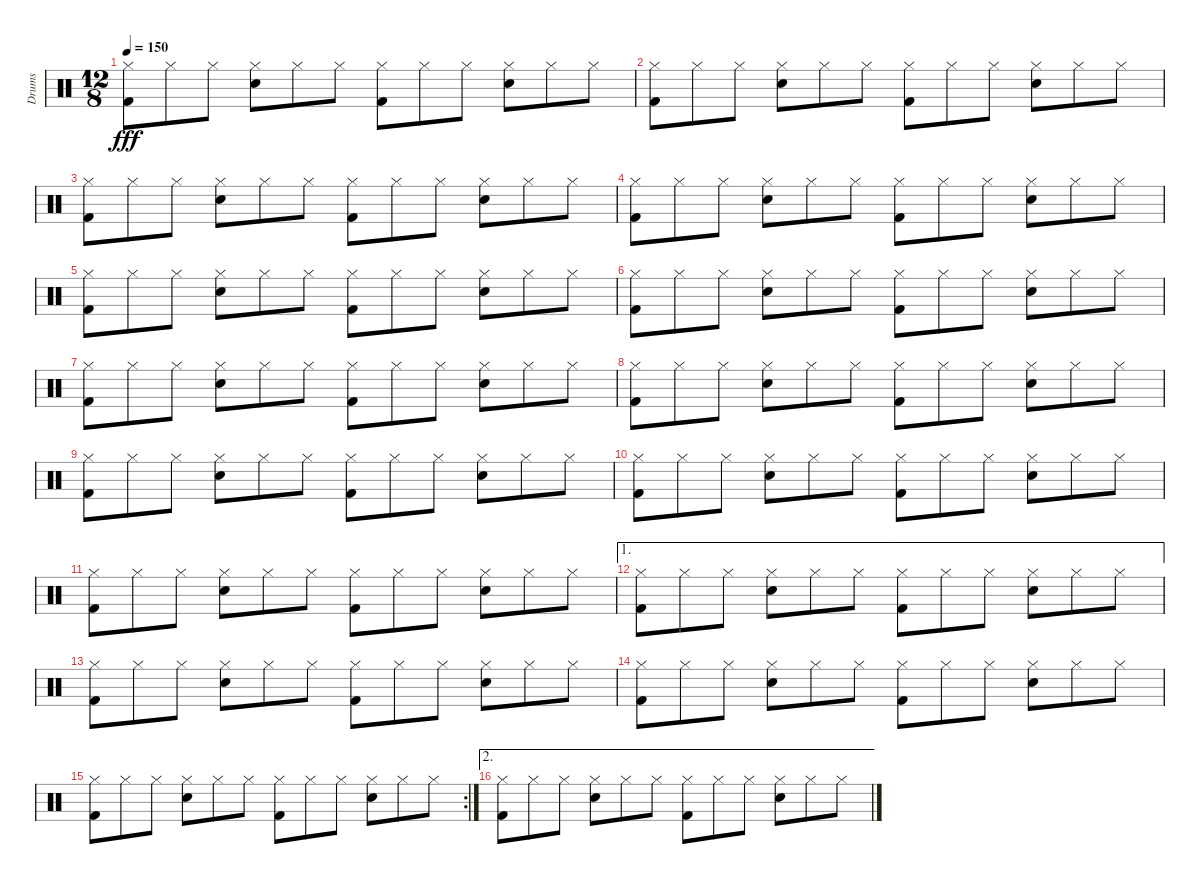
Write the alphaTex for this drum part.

\track ("Drums" "Drums") {instrument percussion}
\staff {score}
\articulation defaults
\ts (12 8)
\tempo 150
\clef neutral
\ks c
("Hi-Hat (closed)" "Kick (hit) 2").8{dy fff} "Hi-Hat (closed)".8 "Hi-Hat (closed)".8 ("Hi-Hat (closed)" "Electric Snare (hit)").8 "Hi-Hat (closed)".8 "Hi-Hat (closed)".8 ("Hi-Hat (closed)" "Kick (hit) 2").8 "Hi-Hat (closed)".8 "Hi-Hat (closed)".8 ("Hi-Hat (closed)" "Electric Snare (hit)").8 "Hi-Hat (closed)".8 "Hi-Hat (closed)".8 |
("Hi-Hat (closed)" "Kick (hit) 2").8 "Hi-Hat (closed)".8 "Hi-Hat (closed)".8 ("Hi-Hat (closed)" "Electric Snare (hit)").8 "Hi-Hat (closed)".8 "Hi-Hat (closed)".8 ("Hi-Hat (closed)" "Kick (hit) 2").8 "Hi-Hat (closed)".8 "Hi-Hat (closed)".8 ("Hi-Hat (closed)" "Electric Snare (hit)").8 "Hi-Hat (closed)".8 "Hi-Hat (closed)".8 |
("Hi-Hat (closed)" "Kick (hit) 2").8 "Hi-Hat (closed)".8 "Hi-Hat (closed)".8 ("Hi-Hat (closed)" "Electric Snare (hit)").8 "Hi-Hat (closed)".8 "Hi-Hat (closed)".8 ("Hi-Hat (closed)" "Kick (hit) 2").8 "Hi-Hat (closed)".8 "Hi-Hat (closed)".8 ("Hi-Hat (closed)" "Electric Snare (hit)").8 "Hi-Hat (closed)".8 "Hi-Hat (closed)".8 |
("Hi-Hat (closed)" "Kick (hit) 2").8 "Hi-Hat (closed)".8 "Hi-Hat (closed)".8 ("Hi-Hat (closed)" "Electric Snare (hit)").8 "Hi-Hat (closed)".8 "Hi-Hat (closed)".8 ("Hi-Hat (closed)" "Kick (hit) 2").8 "Hi-Hat (closed)".8 "Hi-Hat (closed)".8 ("Hi-Hat (closed)" "Electric Snare (hit)").8 "Hi-Hat (closed)".8 "Hi-Hat (closed)".8 |
("Hi-Hat (closed)" "Kick (hit) 2").8 "Hi-Hat (closed)".8 "Hi-Hat (closed)".8 ("Hi-Hat (closed)" "Electric Snare (hit)").8 "Hi-Hat (closed)".8 "Hi-Hat (closed)".8 ("Hi-Hat (closed)" "Kick (hit) 2").8 "Hi-Hat (closed)".8 "Hi-Hat (closed)".8 ("Hi-Hat (closed)" "Electric Snare (hit)").8 "Hi-Hat (closed)".8 "Hi-Hat (closed)".8 |
("Hi-Hat (closed)" "Kick (hit) 2").8 "Hi-Hat (closed)".8 "Hi-Hat (closed)".8 ("Hi-Hat (closed)" "Electric Snare (hit)").8 "Hi-Hat (closed)".8 "Hi-Hat (closed)".8 ("Hi-Hat (closed)" "Kick (hit) 2").8 "Hi-Hat (closed)".8 "Hi-Hat (closed)".8 ("Hi-Hat (closed)" "Electric Snare (hit)").8 "Hi-Hat (closed)".8 "Hi-Hat (closed)".8 |
("Hi-Hat (closed)" "Kick (hit) 2").8 "Hi-Hat (closed)".8 "Hi-Hat (closed)".8 ("Hi-Hat (closed)" "Electric Snare (hit)").8 "Hi-Hat (closed)".8 "Hi-Hat (closed)".8 ("Hi-Hat (closed)" "Kick (hit) 2").8 "Hi-Hat (closed)".8 "Hi-Hat (closed)".8 ("Hi-Hat (closed)" "Electric Snare (hit)").8 "Hi-Hat (closed)".8 "Hi-Hat (closed)".8 |
("Hi-Hat (closed)" "Kick (hit) 2").8 "Hi-Hat (closed)".8 "Hi-Hat (closed)".8 ("Hi-Hat (closed)" "Electric Snare (hit)").8 "Hi-Hat (closed)".8 "Hi-Hat (closed)".8 ("Hi-Hat (closed)" "Kick (hit) 2").8 "Hi-Hat (closed)".8 "Hi-Hat (closed)".8 ("Hi-Hat (closed)" "Electric Snare (hit)").8 "Hi-Hat (closed)".8 "Hi-Hat (closed)".8 |
("Hi-Hat (closed)" "Kick (hit) 2").8 "Hi-Hat (closed)".8 "Hi-Hat (closed)".8 ("Hi-Hat (closed)" "Electric Snare (hit)").8 "Hi-Hat (closed)".8 "Hi-Hat (closed)".8 ("Hi-Hat (closed)" "Kick (hit) 2").8 "Hi-Hat (closed)".8 "Hi-Hat (closed)".8 ("Hi-Hat (closed)" "Electric Snare (hit)").8 "Hi-Hat (closed)".8 "Hi-Hat (closed)".8 |
("Hi-Hat (closed)" "Kick (hit) 2").8 "Hi-Hat (closed)".8 "Hi-Hat (closed)".8 ("Hi-Hat (closed)" "Electric Snare (hit)").8 "Hi-Hat (closed)".8 "Hi-Hat (closed)".8 ("Hi-Hat (closed)" "Kick (hit) 2").8 "Hi-Hat (closed)".8 "Hi-Hat (closed)".8 ("Hi-Hat (closed)" "Electric Snare (hit)").8 "Hi-Hat (closed)".8 "Hi-Hat (closed)".8 |
("Hi-Hat (closed)" "Kick (hit) 2").8 "Hi-Hat (closed)".8 "Hi-Hat (closed)".8 ("Hi-Hat (closed)" "Electric Snare (hit)").8 "Hi-Hat (closed)".8 "Hi-Hat (closed)".8 ("Hi-Hat (closed)" "Kick (hit) 2").8 "Hi-Hat (closed)".8 "Hi-Hat (closed)".8 ("Hi-Hat (closed)" "Electric Snare (hit)").8 "Hi-Hat (closed)".8 "Hi-Hat (closed)".8 |
\ae 1
("Hi-Hat (closed)" "Kick (hit) 2").8 "Hi-Hat (closed)".8 "Hi-Hat (closed)".8 ("Hi-Hat (closed)" "Electric Snare (hit)").8 "Hi-Hat (closed)".8 "Hi-Hat (closed)".8 ("Hi-Hat (closed)" "Kick (hit) 2").8 "Hi-Hat (closed)".8 "Hi-Hat (closed)".8 ("Hi-Hat (closed)" "Electric Snare (hit)").8 "Hi-Hat (closed)".8 "Hi-Hat (closed)".8 |
("Hi-Hat (closed)" "Kick (hit) 2").8 "Hi-Hat (closed)".8 "Hi-Hat (closed)".8 ("Hi-Hat (closed)" "Electric Snare (hit)").8 "Hi-Hat (closed)".8 "Hi-Hat (closed)".8 ("Hi-Hat (closed)" "Kick (hit) 2").8 "Hi-Hat (closed)".8 "Hi-Hat (closed)".8 ("Hi-Hat (closed)" "Electric Snare (hit)").8 "Hi-Hat (closed)".8 "Hi-Hat (closed)".8 |
("Hi-Hat (closed)" "Kick (hit) 2").8 "Hi-Hat (closed)".8 "Hi-Hat (closed)".8 ("Hi-Hat (closed)" "Electric Snare (hit)").8 "Hi-Hat (closed)".8 "Hi-Hat (closed)".8 ("Hi-Hat (closed)" "Kick (hit) 2").8 "Hi-Hat (closed)".8 "Hi-Hat (closed)".8 ("Hi-Hat (closed)" "Electric Snare (hit)").8 "Hi-Hat (closed)".8 "Hi-Hat (closed)".8 |
\rc 2
("Hi-Hat (closed)" "Kick (hit) 2").8 "Hi-Hat (closed)".8 "Hi-Hat (closed)".8 ("Hi-Hat (closed)" "Electric Snare (hit)").8 "Hi-Hat (closed)".8 "Hi-Hat (closed)".8 ("Hi-Hat (closed)" "Kick (hit) 2").8 "Hi-Hat (closed)".8 "Hi-Hat (closed)".8 ("Hi-Hat (closed)" "Electric Snare (hit)").8 "Hi-Hat (closed)".8 "Hi-Hat (closed)".8 |
\ae 2
("Hi-Hat (closed)" "Kick (hit) 2").8 "Hi-Hat (closed)".8 "Hi-Hat (closed)".8 ("Hi-Hat (closed)" "Electric Snare (hit)").8 "Hi-Hat (closed)".8 "Hi-Hat (closed)".8 ("Hi-Hat (closed)" "Kick (hit) 2").8 "Hi-Hat (closed)".8 "Hi-Hat (closed)".8 ("Hi-Hat (closed)" "Electric Snare (hit)").8 "Hi-Hat (closed)".8 "Hi-Hat (closed)".8
